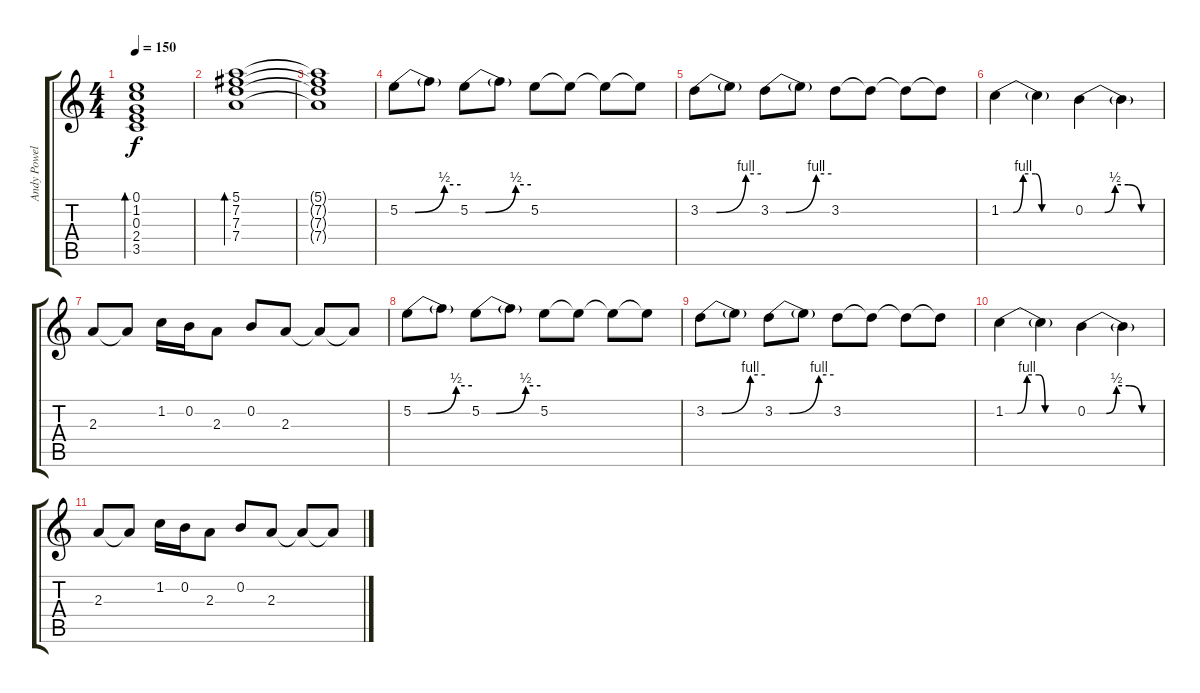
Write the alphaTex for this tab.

\track ("Andy Powell (also solo guitar)" "Andy Powel") {instrument overdrivenguitar}
\staff {score tabs}
\tuning (E4 B3 G3 D3 A2 E2) {hide}
\ts (4 4)
\tempo 150
\clef g2
\ks c
(0.1 1.2 0.3 2.4 3.5).1{bd 240 dy f} |
(5.1 7.2 7.3 7.4).1{bd 240} |
(5.1{t} 7.2{t} 7.3{t} 7.4{t}).1 |
5.2{be (custom 0 0 15 0 44 2 60 2)}.8{volume 16 instrument overdrivenguitar} 5.2{t}.8 5.2{be (custom 0 0 15 0 45 2 60 2)}.8 5.2{t}.8 5.2.8 5.2{t}.8 5.2{t}.8 5.2{t}.8 |
3.2{be (custom 0 0 16 0 45 4 60 4)}.8 3.2{t}.8 3.2{be (custom 0 0 15 0 45 4 60 4)}.8 3.2{t}.8 3.2.8 3.2{t}.8 3.2{t}.8 3.2{t}.8 |
1.2{be (custom 0 0 10 0 18 4 28 4 33 0 60 0)}.4 1.2{t}.4 0.2{be (custom 0 0 15 0 23 2 33 2 43 0 60 0)}.4 0.2{t}.4 |
2.3.8 2.3{t}.8 1.2.16 0.2.16 2.3.8 0.2.8 2.3.8 2.3{t}.8 2.3{t}.8 |
5.2{be (custom 0 0 15 0 44 2 60 2)}.8{volume 16 instrument overdrivenguitar} 5.2{t}.8 5.2{be (custom 0 0 15 0 45 2 60 2)}.8 5.2{t}.8 5.2.8 5.2{t}.8 5.2{t}.8 5.2{t}.8 |
3.2{be (custom 0 0 16 0 45 4 60 4)}.8 3.2{t}.8 3.2{be (custom 0 0 15 0 45 4 60 4)}.8 3.2{t}.8 3.2.8 3.2{t}.8 3.2{t}.8 3.2{t}.8 |
1.2{be (custom 0 0 10 0 18 4 28 4 33 0 60 0)}.4 1.2{t}.4 0.2{be (custom 0 0 15 0 23 2 33 2 43 0 60 0)}.4 0.2{t}.4 |
2.3.8 2.3{t}.8 1.2.16 0.2.16 2.3.8 0.2.8 2.3.8 2.3{t}.8 2.3{t}.8
